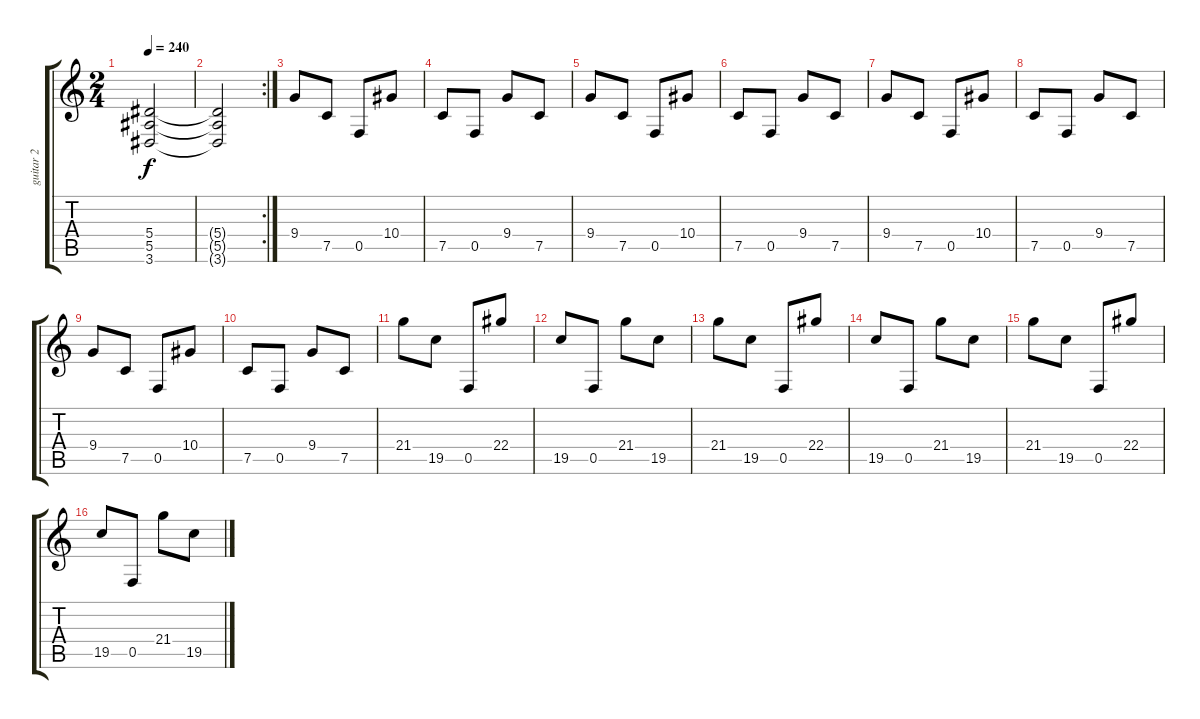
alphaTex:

\track ("guitar 2" "guitar 2") {instrument distortionguitar}
\staff {score tabs}
\tuning (C4 G3 Eb3 Bb2 F2 C2) {hide}
\ts (2 4)
\tempo 240
\clef g2
\ks c
(5.4 5.5 3.6).2{dy f} |
\rc 2
(5.4{t} 5.5{t} 3.6{t}).2 |
9.4.8 7.5.8 0.5.8 10.4.8 |
7.5.8 0.5.8 9.4.8 7.5.8 |
9.4.8 7.5.8 0.5.8 10.4.8 |
7.5.8 0.5.8 9.4.8 7.5.8 |
9.4.8 7.5.8 0.5.8 10.4.8 |
7.5.8 0.5.8 9.4.8 7.5.8 |
9.4.8 7.5.8 0.5.8 10.4.8 |
7.5.8 0.5.8 9.4.8 7.5.8 |
21.4.8 19.5.8 0.5.8 22.4.8 |
19.5.8 0.5.8 21.4.8 19.5.8 |
21.4.8 19.5.8 0.5.8 22.4.8 |
19.5.8 0.5.8 21.4.8 19.5.8 |
21.4.8 19.5.8 0.5.8 22.4.8 |
19.5.8 0.5.8 21.4.8 19.5.8
